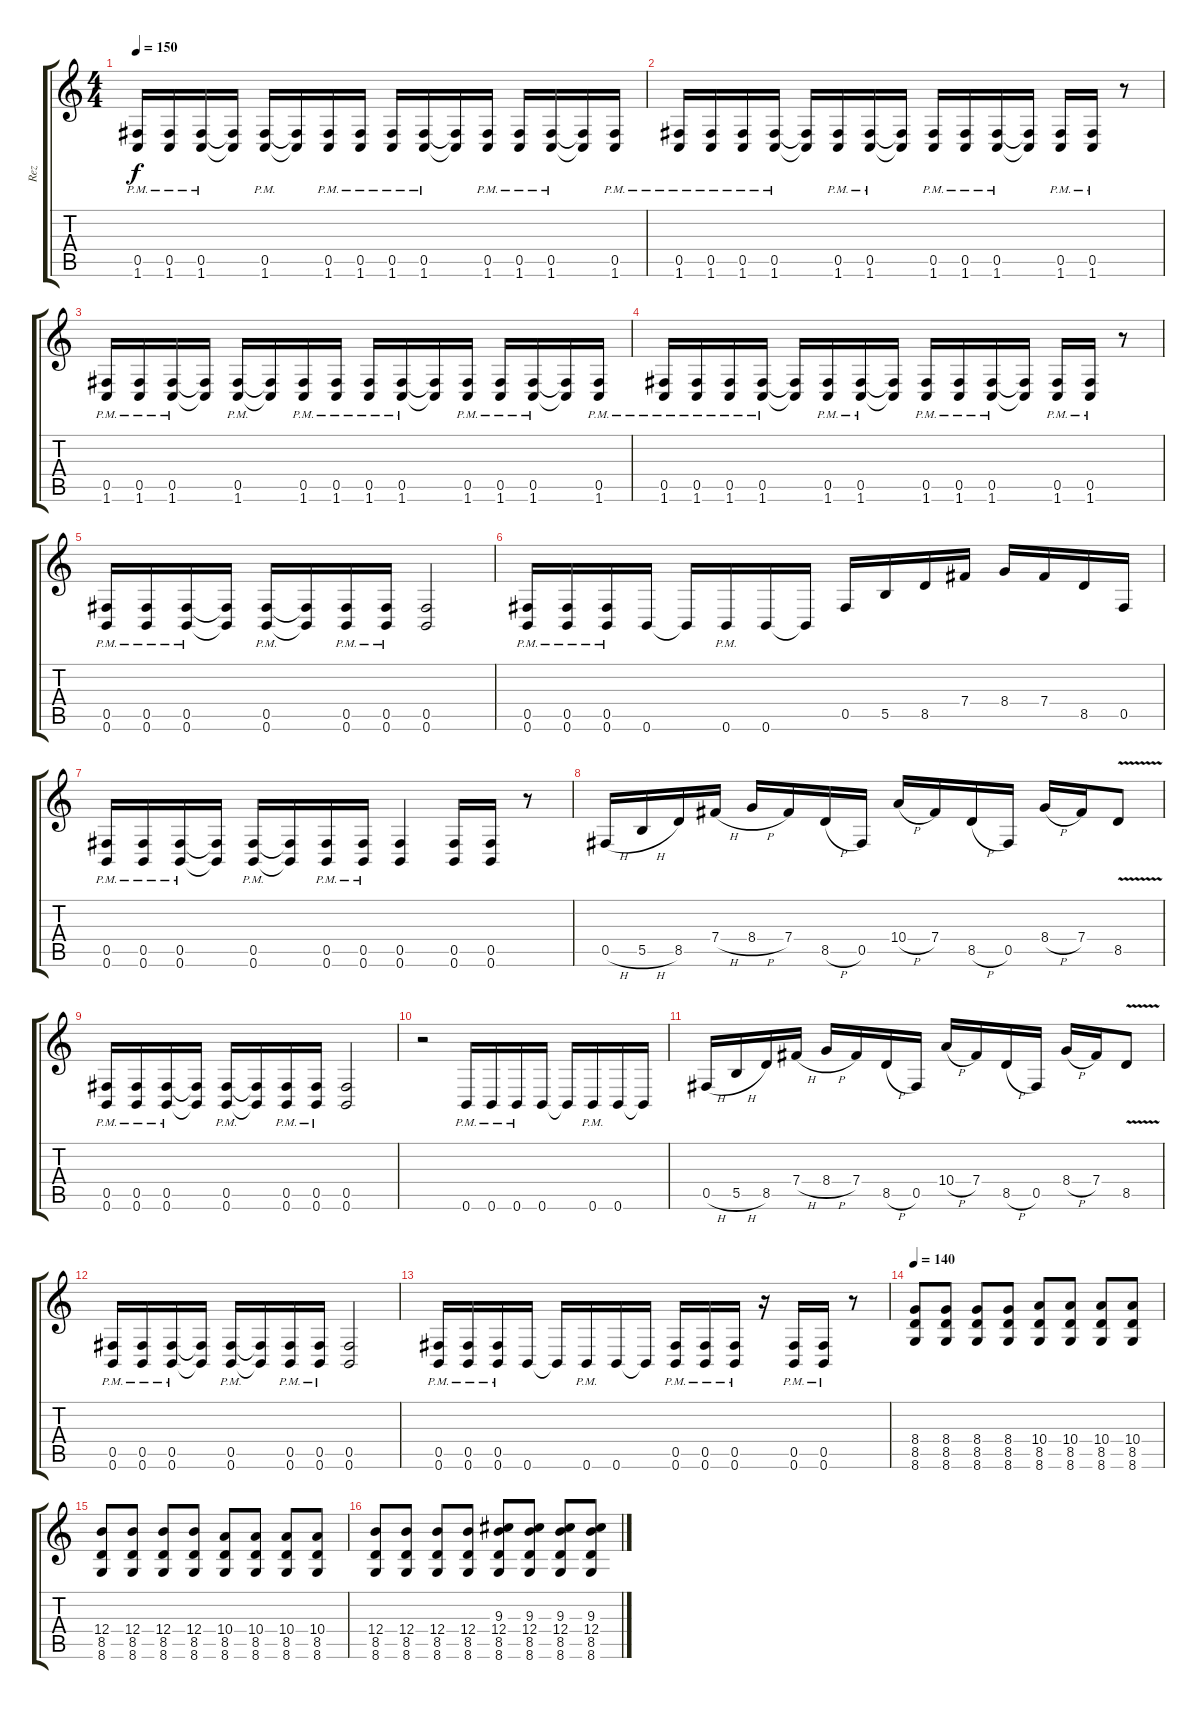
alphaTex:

\track ("Rez" "Rez") {instrument distortionguitar}
\staff {score tabs}
\tuning (Db4 Ab3 E3 B2 Gb2 B1) {hide}
\ts (4 4)
\tempo 150
\clef g2
\ks c
(0.5{pm} 1.6{pm}).16{dy f} (0.5{pm} 1.6{pm}).16 (0.5{pm} 1.6{pm}).16 (0.5{t} 1.6{t}).16 (0.5{pm} 1.6{pm}).16 (0.5{t} 1.6{t}).16 (0.5{pm} 1.6{pm}).16 (0.5{pm} 1.6{pm}).16 (0.5{pm} 1.6{pm}).16 (0.5{pm} 1.6{pm}).16 (0.5{t} 1.6{t}).16 (0.5{pm} 1.6{pm}).16 (0.5{pm} 1.6{pm}).16 (0.5{pm} 1.6{pm}).16 (0.5{t} 1.6{t}).16 (0.5{pm} 1.6{pm}).16 |
(0.5{pm} 1.6{pm}).16 (0.5{pm} 1.6{pm}).16 (0.5{pm} 1.6{pm}).16 (0.5{pm} 1.6{pm}).16 (0.5{t} 1.6{t}).16 (0.5{pm} 1.6{pm}).16 (0.5{pm} 1.6{pm}).16 (0.5{t} 1.6{t}).16 (0.5{pm} 1.6{pm}).16 (0.5{pm} 1.6{pm}).16 (0.5{pm} 1.6{pm}).16 (0.5{t} 1.6{t}).16 (0.5{pm} 1.6{pm}).16 (0.5{pm} 1.6{pm}).16 r.8 |
(0.5{pm} 1.6{pm}).16 (0.5{pm} 1.6{pm}).16 (0.5{pm} 1.6{pm}).16 (0.5{t} 1.6{t}).16 (0.5{pm} 1.6{pm}).16 (0.5{t} 1.6{t}).16 (0.5{pm} 1.6{pm}).16 (0.5{pm} 1.6{pm}).16 (0.5{pm} 1.6{pm}).16 (0.5{pm} 1.6{pm}).16 (0.5{t} 1.6{t}).16 (0.5{pm} 1.6{pm}).16 (0.5{pm} 1.6{pm}).16 (0.5{pm} 1.6{pm}).16 (0.5{t} 1.6{t}).16 (0.5{pm} 1.6{pm}).16 |
(0.5{pm} 1.6{pm}).16 (0.5{pm} 1.6{pm}).16 (0.5{pm} 1.6{pm}).16 (0.5{pm} 1.6{pm}).16 (0.5{t} 1.6{t}).16 (0.5{pm} 1.6{pm}).16 (0.5{pm} 1.6{pm}).16 (0.5{t} 1.6{t}).16 (0.5{pm} 1.6{pm}).16 (0.5{pm} 1.6{pm}).16 (0.5{pm} 1.6{pm}).16 (0.5{t} 1.6{t}).16 (0.5{pm} 1.6{pm}).16 (0.5{pm} 1.6{pm}).16 r.8 |
(0.5{pm} 0.6{pm}).16 (0.5{pm} 0.6{pm}).16 (0.5{pm} 0.6{pm}).16 (0.5{t} 0.6{t}).16 (0.5{pm} 0.6{pm}).16 (0.5{t} 0.6{t}).16 (0.5{pm} 0.6{pm}).16 (0.5{pm} 0.6{pm}).16 (0.5 0.6).2 |
(0.5{pm} 0.6{pm}).16 (0.5{pm} 0.6{pm}).16 (0.5{pm} 0.6{pm}).16 0.6.16 0.6{t}.16 0.6{pm}.16 0.6.16 0.6{t}.16 0.5.16 5.5.16 8.5.16 7.4.16 8.4.16 7.4.16 8.5.16 0.5.16 |
(0.5{pm} 0.6{pm}).16 (0.5{pm} 0.6{pm}).16 (0.5{pm} 0.6{pm}).16 (0.5{t} 0.6{t}).16 (0.5{pm} 0.6{pm}).16 (0.5{t} 0.6{t}).16 (0.5{pm} 0.6{pm}).16 (0.5{pm} 0.6{pm}).16 (0.5 0.6).4 (0.5 0.6).16 (0.5 0.6).16 r.8 |
0.5{h}.16 5.5{h}.16 8.5.16 7.4{h}.16 8.4{h}.16 7.4.16 8.5{h}.16 0.5.16 10.4{h}.16 7.4.16 8.5{h}.16 0.5.16 8.4{h}.16 7.4.16 8.5{v}.8 |
(0.5{pm} 0.6{pm}).16 (0.5{pm} 0.6{pm}).16 (0.5{pm} 0.6{pm}).16 (0.5{t} 0.6{t}).16 (0.5{pm} 0.6{pm}).16 (0.5{t} 0.6{t}).16 (0.5{pm} 0.6{pm}).16 (0.5{pm} 0.6{pm}).16 (0.5 0.6).2 |
r.2 0.6{pm}.16 0.6{pm}.16 0.6{pm}.16 0.6.16 0.6{t}.16 0.6{pm}.16 0.6.16 0.6{t}.16 |
0.5{h}.16 5.5{h}.16 8.5.16 7.4{h}.16 8.4{h}.16 7.4.16 8.5{h}.16 0.5.16 10.4{h}.16 7.4.16 8.5{h}.16 0.5.16 8.4{h}.16 7.4.16 8.5{v}.8 |
(0.5{pm} 0.6{pm}).16 (0.5{pm} 0.6{pm}).16 (0.5{pm} 0.6{pm}).16 (0.5{t} 0.6{t}).16 (0.5{pm} 0.6{pm}).16 (0.5{t} 0.6{t}).16 (0.5{pm} 0.6{pm}).16 (0.5{pm} 0.6{pm}).16 (0.5 0.6).2 |
(0.5{pm} 0.6{pm}).16 (0.5{pm} 0.6{pm}).16 (0.5{pm} 0.6{pm}).16 0.6.16 0.6{t}.16 0.6{pm}.16 0.6.16 0.6{t}.16 (0.5{pm} 0.6{pm}).16 (0.5{pm} 0.6{pm}).16 (0.5{pm} 0.6{pm}).16 r.16 (0.5{pm} 0.6{pm}).16 (0.5{pm} 0.6{pm}).16 r.8 |
\tempo 140
(8.4 8.5 8.6).8 (8.4 8.5 8.6).8 (8.4 8.5 8.6).8 (8.4 8.5 8.6).8 (10.4 8.5 8.6).8 (10.4 8.5 8.6).8 (10.4 8.5 8.6).8 (10.4 8.5 8.6).8 |
(12.4 8.5 8.6).8 (12.4 8.5 8.6).8 (12.4 8.5 8.6).8 (12.4 8.5 8.6).8 (10.4 8.5 8.6).8 (10.4 8.5 8.6).8 (10.4 8.5 8.6).8 (10.4 8.5 8.6).8 |
(12.4 8.5 8.6).8 (12.4 8.5 8.6).8 (12.4 8.5 8.6).8 (12.4 8.5 8.6).8 (9.3 12.4 8.5 8.6).8 (9.3 12.4 8.5 8.6).8 (9.3 12.4 8.5 8.6).8 (9.3 12.4 8.5 8.6).8
